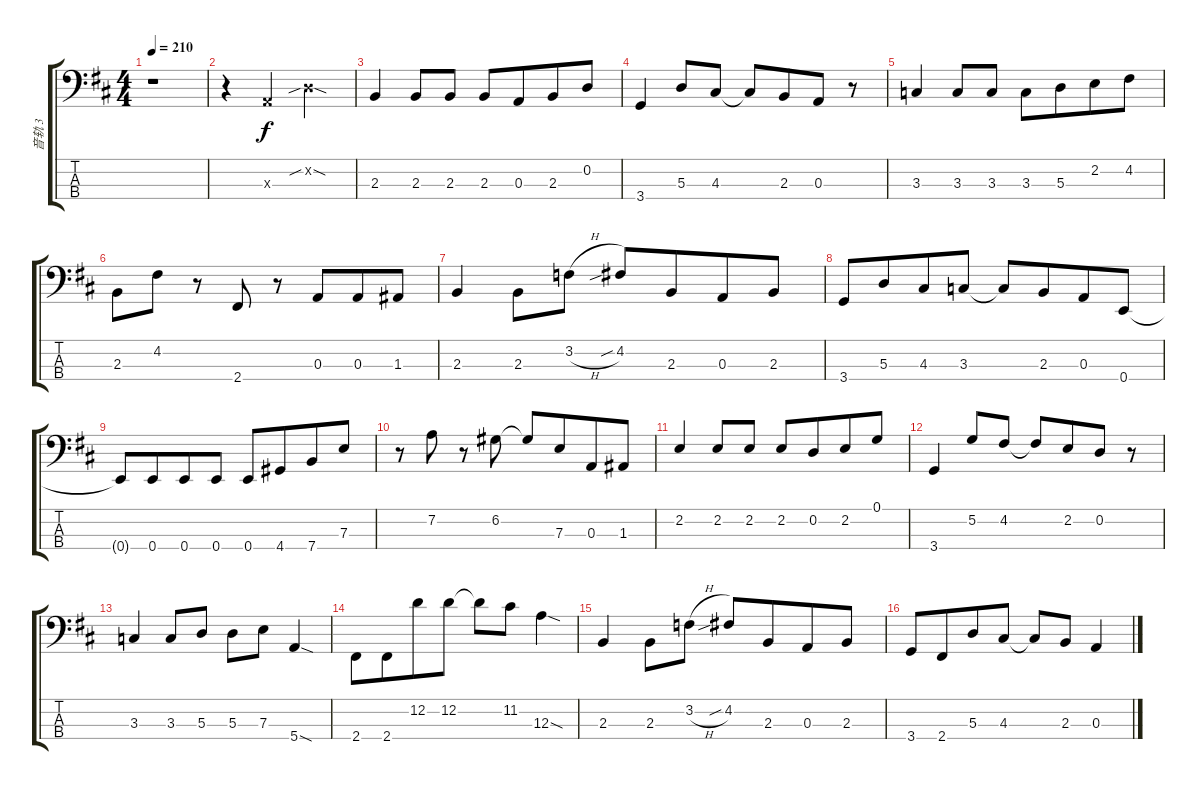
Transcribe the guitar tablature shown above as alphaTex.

\track ("音轨 3" "音轨 3") {instrument electricbassfinger}
\staff {score tabs}
\tuning (G2 D2 A1 E1) {hide}
\ts (4 4)
\tempo 210
\clef f4
\ks d
r.1{dy f} |
r.4 0.3{x}.4 0.2{sib sod x}.2 |
2.3.4 2.3.8 2.3.8 2.3.8 0.3.8{beam merge} 2.3.8 0.2.8 |
3.4.4 5.3.8 4.3.8 4.3{t}.8 2.3.8{beam merge} 0.3.8 r.8 |
3.3.4 3.3.8 3.3.8 3.3.8 5.3.8{beam merge} 2.2.8 4.2.8 |
2.3.8 4.2.8 r.8 2.4.8 r.8{beam merge} 0.3.8{beam merge} 0.3.8 1.3.8 |
2.3.4 2.3.8 3.2{h}.8 4.2{sib}.8 2.3.8{beam merge} 0.3.8 2.3.8 |
3.4.8 5.3.8{beam merge} 4.3.8 3.3.8 3.3{t}.8 2.3.8{beam merge} 0.3.8 0.4.8 |
0.4{t}.8 0.4.8{beam merge} 0.4.8{beam merge} 0.4.8 0.4.8 4.4.8{beam merge} 7.4.8 7.3.8 |
r.8 7.2.8 r.8 6.2.8 6.2{t}.8{beam Up} 7.3.8{beam Up beam merge} 0.3.8{beam Up} 1.3.8{beam Up} |
2.2.4{beam Up} 2.2.8{beam Up} 2.2.8{beam Up} 2.2.8{beam Up} 0.2.8{beam Up beam merge} 2.2.8{beam Up} 0.1.8{beam Up} |
3.4.4 5.2.8{beam Up} 4.2.8{beam Up} 4.2{t}.8{beam Up} 2.2.8{beam Up beam merge} 0.2.8{beam Up} r.8 |
3.3.4 3.3.8 5.3.8 5.3.8 7.3.8 5.4{sod}.4 |
2.4.8 2.4.8{beam merge} 12.2.8 12.2.8 12.2{t}.8 11.2.8 12.3{sod}.4 |
2.3.4 2.3.8 3.2{h}.8 4.2{sib}.8 2.3.8{beam merge} 0.3.8 2.3.8 |
3.4.8 2.4.8{beam merge} 5.3.8 4.3.8 4.3{t}.8 2.3.8 0.3.4
